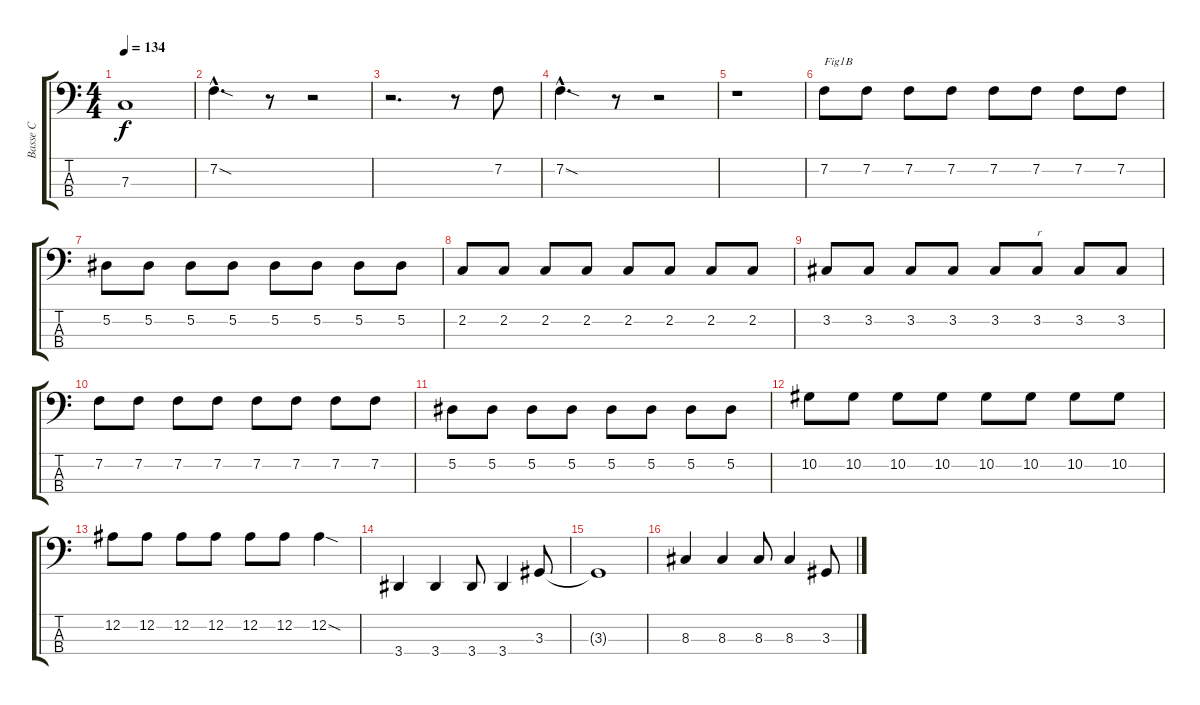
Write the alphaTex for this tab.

\track ("Basse C" "Basse C") {instrument electricbasspick}
\staff {score tabs}
\tuning (Eb2 Bb1 F1 C1) {hide}
\ts (4 4)
\tempo 134
\clef f4
\ks c
7.3{t}.1{dy f} |
7.2{sod hac}.4{d} r.8 r.2 |
r.2{d} r.8 7.2.8 |
7.2{sod hac}.4{d} r.8 r.2 |
r.1 |
7.2.8{txt "Fig1B"} 7.2.8 7.2.8 7.2.8 7.2.8 7.2.8 7.2.8 7.2.8 |
5.2.8 5.2.8 5.2.8 5.2.8 5.2.8 5.2.8 5.2.8 5.2.8 |
2.2.8 2.2.8 2.2.8 2.2.8 2.2.8 2.2.8 2.2.8 2.2.8 |
3.2.8 3.2.8 3.2.8 3.2.8 3.2.8 3.2.8{txt "r"} 3.2.8 3.2.8 |
7.2.8 7.2.8 7.2.8 7.2.8 7.2.8 7.2.8 7.2.8 7.2.8 |
5.2.8 5.2.8 5.2.8 5.2.8 5.2.8 5.2.8 5.2.8 5.2.8 |
10.2.8 10.2.8 10.2.8 10.2.8 10.2.8 10.2.8 10.2.8 10.2.8 |
12.2.8 12.2.8 12.2.8 12.2.8 12.2.8 12.2.8 12.2{sod}.4 |
3.4.4 3.4.4 3.4.8 3.4.4 3.3.8 |
3.3{t}.1 |
8.3.4 8.3.4 8.3.8 8.3.4 3.3.8
